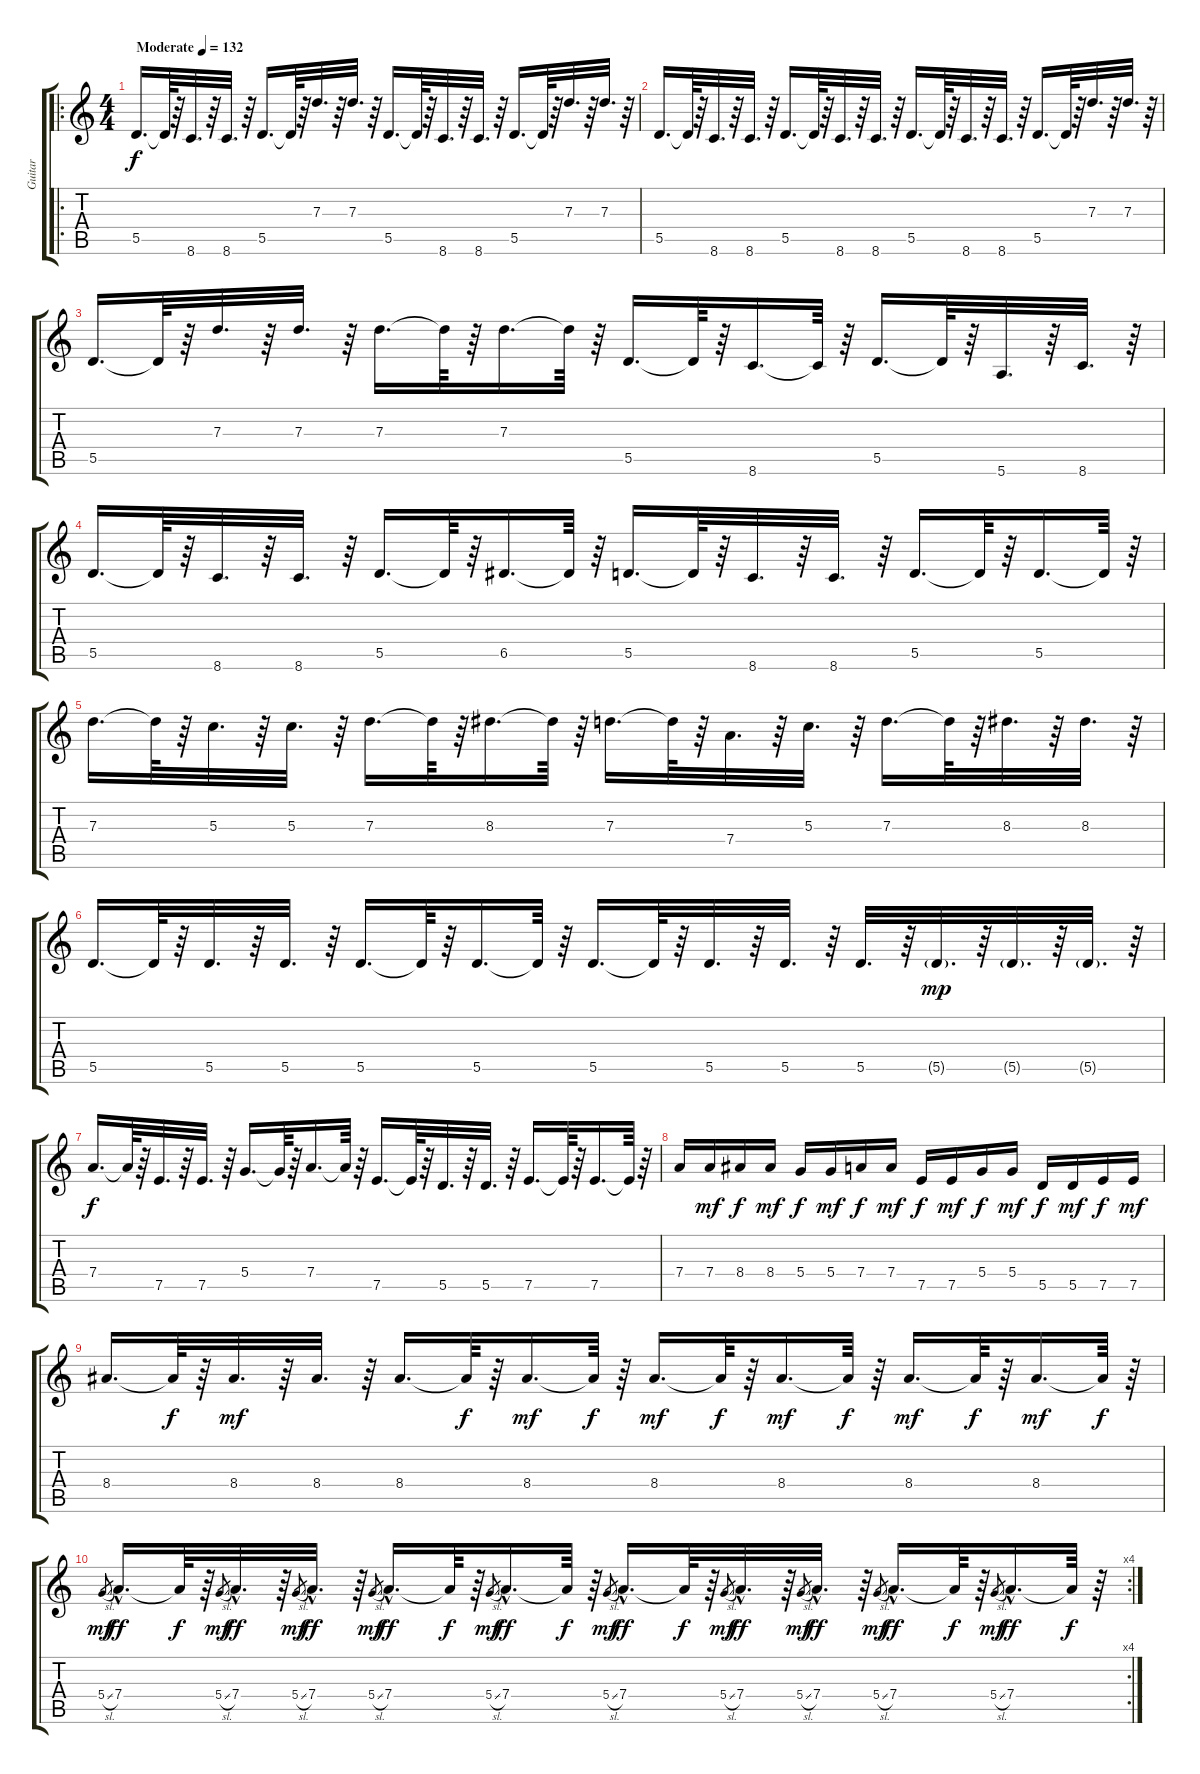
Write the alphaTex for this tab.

\track ("Guitar" "Guitar") {instrument electricguitarclean}
\staff {score tabs}
\tuning (E4 B3 G3 D3 A2 E2) {hide}
\ro
\ts (4 4)
\tempo (132 "Moderate")
\clef g2
\ks c
5.5.16{d dy f volume 12 instrument electricguitarclean} 5.5{t}.64 r.64 8.6.32{d} r.64 8.6.32{d} r.64 5.5.16{d} 5.5{t}.64 r.64 7.3.32{d} r.64 7.3.32{d} r.64 5.5.16{d} 5.5{t}.64 r.64 8.6.32{d} r.64 8.6.32{d} r.64 5.5.16{d} 5.5{t}.64 r.64 7.3.32{d} r.64 7.3.32{d} r.64 |
5.5.16{d} 5.5{t}.64 r.64 8.6.32{d} r.64 8.6.32{d} r.64 5.5.16{d} 5.5{t}.64 r.64 8.6.32{d} r.64 8.6.32{d} r.64 5.5.16{d} 5.5{t}.64 r.64 8.6.32{d} r.64 8.6.32{d} r.64 5.5.16{d} 5.5{t}.64 r.64 7.3.32{d} r.64 7.3.32{d} r.64 |
5.5.16{d} 5.5{t}.64 r.64 7.3.32{d} r.64 7.3.32{d} r.64 7.3.16{d} 7.3{t}.64 r.64 7.3.16{d} 7.3{t}.64 r.64 5.5.16{d} 5.5{t}.64 r.64 8.6.16{d} 8.6{t}.64 r.64 5.5.16{d} 5.5{t}.64 r.64 5.6.32{d} r.64 8.6.32{d} r.64 |
5.5.16{d} 5.5{t}.64 r.64 8.6.32{d} r.64 8.6.32{d} r.64 5.5.16{d} 5.5{t}.64 r.64 6.5.16{d} 6.5{t}.64 r.64 5.5.16{d} 5.5{t}.64 r.64 8.6.32{d} r.64 8.6.32{d} r.64 5.5.16{d} 5.5{t}.64 r.64 5.5.16{d} 5.5{t}.64 r.64 |
7.3.16{d} 7.3{t}.64 r.64 5.3.32{d} r.64 5.3.32{d} r.64 7.3.16{d} 7.3{t}.64 r.64 8.3.16{d} 8.3{t}.64 r.64 7.3.16{d} 7.3{t}.64 r.64 7.4.32{d} r.64 5.3.32{d} r.64 7.3.16{d} 7.3{t}.64 r.64 8.3.32{d} r.64 8.3.32{d} r.64 |
5.5.16{d} 5.5{t}.64 r.64 5.5.32{d} r.64 5.5.32{d} r.64 5.5.16{d} 5.5{t}.64 r.64 5.5.16{d} 5.5{t}.64 r.64 5.5.16{d} 5.5{t}.64 r.64 5.5.32{d} r.64 5.5.32{d} r.64 5.5.32{d} r.64 5.5{g}.32{d dy mp} r.64 5.5{g}.32{d} r.64 5.5{g}.32{d} r.64 |
7.4.16{d dy f} 7.4{t}.64 r.64 7.5.32{d} r.64 7.5.32{d} r.64 5.4.16{d} 5.4{t}.64 r.64 7.4.16{d} 7.4{t}.64 r.64 7.5.16{d} 7.5{t}.64 r.64 5.5.32{d} r.64 5.5.32{d} r.64 7.5.16{d} 7.5{t}.64 r.64 7.5.16{d} 7.5{t}.64 r.64 |
7.4.16 7.4.16{dy mf} 8.4.16{dy f} 8.4.16{dy mf} 5.4.16{dy f} 5.4.16{dy mf} 7.4.16{dy f} 7.4.16{dy mf} 7.5.16{dy f} 7.5.16{dy mf} 5.4.16{dy f} 5.4.16{dy mf} 5.5.16{dy f} 5.5.16{dy mf} 7.5.16{dy f} 7.5.16{dy mf} |
8.4.16{d} 8.4{t}.64{dy f} r.64 8.4.32{d dy mf} r.64 8.4.32{d} r.64 8.4.16{d} 8.4{t}.64{dy f} r.64 8.4.16{d dy mf} 8.4{t}.64{dy f} r.64 8.4.16{d dy mf} 8.4{t}.64{dy f} r.64 8.4.16{d dy mf} 8.4{t}.64{dy f} r.64 8.4.16{d dy mf} 8.4{t}.64{dy f} r.64 8.4.16{d dy mf} 8.4{t}.64{dy f} r.64 |
\rc 4
5.4{sl}.8{gr dy mf} 7.4{hac}.16{d dy ff volume 16} 7.4{t}.64{dy f} r.64 5.4{sl}.8{gr dy mf} 7.4{hac}.32{d dy ff} r.64 5.4{sl}.8{gr dy mf} 7.4{hac}.32{d dy ff} r.64 5.4{sl}.8{gr dy mf} 7.4{hac}.16{d dy ff} 7.4{t}.64{dy f} r.64 5.4{sl}.8{gr dy mf} 7.4{hac}.16{d dy ff} 7.4{t}.64{dy f} r.64 5.4{sl}.8{gr dy mf} 7.4{hac}.16{d dy ff} 7.4{t}.64{dy f} r.64 5.4{sl}.8{gr dy mf} 7.4{hac}.32{d dy ff} r.64 5.4{sl}.8{gr dy mf} 7.4{hac}.32{d dy ff} r.64 5.4{sl}.8{gr dy mf} 7.4{hac}.16{d dy ff} 7.4{t}.64{dy f} r.64 5.4{sl}.8{gr dy mf} 7.4{hac}.16{d dy ff} 7.4{t}.64{dy f} r.64
